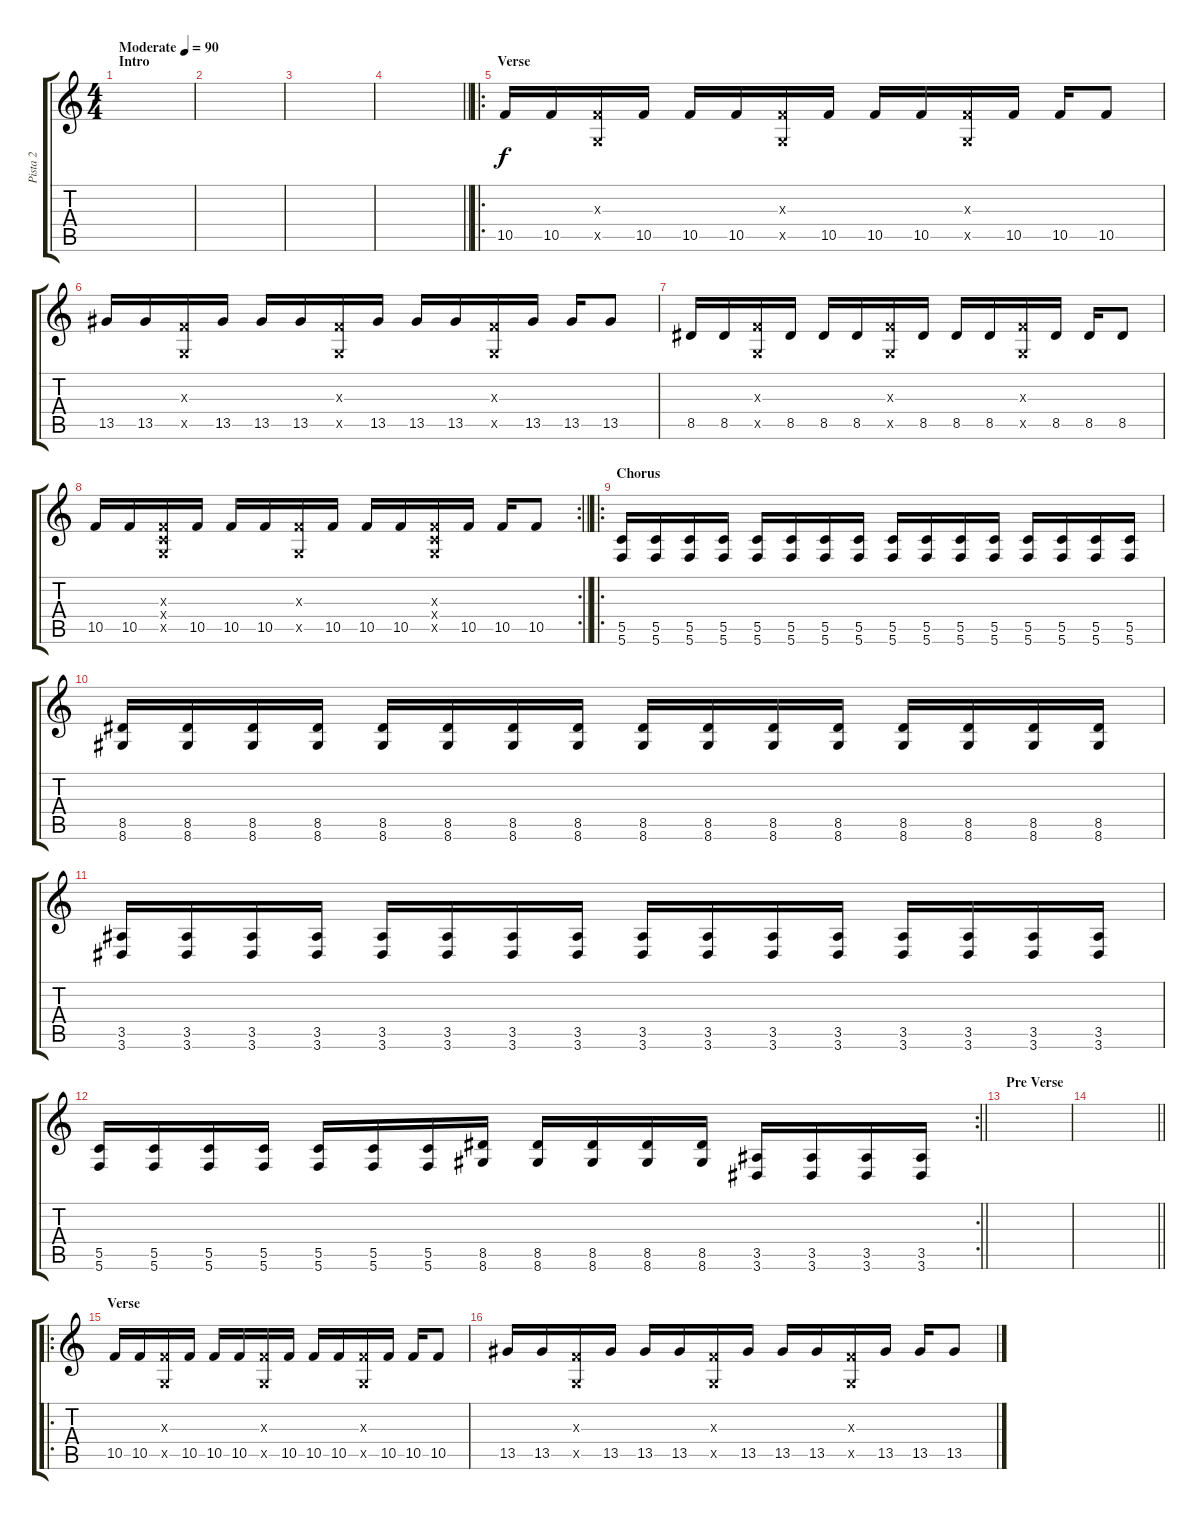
\track ("Pista 2" "Pista 2") {instrument overdrivenguitar}
\staff {score tabs}
\tuning (D4 A3 F3 C3 G2 C2) {hide}
\ts (4 4)
\section ("" "Intro")
\tempo (90 "Moderate")
\clef g2
\ks c
|
|
|
\barLineRight lightlight
|
\ro
\section ("" "Verse")
10.5.16 10.5.16 (0.3{x} 0.5{x}).16 10.5.16 10.5.16 10.5.16 (0.3{x} 0.5{x}).16 10.5.16 10.5.16 10.5.16 (0.3{x} 0.5{x}).16 10.5.16 10.5.16 10.5.8 |
13.5.16 13.5.16 (0.3{x} 0.5{x}).16 13.5.16 13.5.16 13.5.16 (0.3{x} 0.5{x}).16 13.5.16 13.5.16 13.5.16 (0.3{x} 0.5{x}).16 13.5.16 13.5.16 13.5.8 |
8.5.16 8.5.16 (0.3{x} 0.5{x}).16 8.5.16 8.5.16 8.5.16 (0.3{x} 0.5{x}).16 8.5.16 8.5.16 8.5.16 (0.3{x} 0.5{x}).16 8.5.16 8.5.16 8.5.8 |
\rc 2
\barLineRight lightlight
10.5.16 10.5.16 (0.3{x} 0.4{x} 0.5{x}).16 10.5.16 10.5.16 10.5.16 (0.3{x} 0.5{x}).16 10.5.16 10.5.16 10.5.16 (0.3{x} 0.4{x} 0.5{x}).16 10.5.16 10.5.16 10.5.8 |
\ro
\section ("" "Chorus")
(5.5 5.6).16 (5.5 5.6).16 (5.5 5.6).16 (5.5 5.6).16 (5.5 5.6).16 (5.5 5.6).16 (5.5 5.6).16 (5.5 5.6).16 (5.5 5.6).16 (5.5 5.6).16 (5.5 5.6).16 (5.5 5.6).16 (5.5 5.6).16 (5.5 5.6).16 (5.5 5.6).16 (5.5 5.6).16 |
(8.5 8.6).16 (8.5 8.6).16 (8.5 8.6).16 (8.5 8.6).16 (8.5 8.6).16 (8.5 8.6).16 (8.5 8.6).16 (8.5 8.6).16 (8.5 8.6).16 (8.5 8.6).16 (8.5 8.6).16 (8.5 8.6).16 (8.5 8.6).16 (8.5 8.6).16 (8.5 8.6).16 (8.5 8.6).16 |
(3.5 3.6).16 (3.5 3.6).16 (3.5 3.6).16 (3.5 3.6).16 (3.5 3.6).16 (3.5 3.6).16 (3.5 3.6).16 (3.5 3.6).16 (3.5 3.6).16 (3.5 3.6).16 (3.5 3.6).16 (3.5 3.6).16 (3.5 3.6).16 (3.5 3.6).16 (3.5 3.6).16 (3.5 3.6).16 |
\rc 2
\barLineRight lightlight
(5.5 5.6).16 (5.5 5.6).16 (5.5 5.6).16 (5.5 5.6).16 (5.5 5.6).16 (5.5 5.6).16 (5.5 5.6).16 (8.5 8.6).16 (8.5 8.6).16 (8.5 8.6).16 (8.5 8.6).16 (8.5 8.6).16 (3.5 3.6).16 (3.5 3.6).16 (3.5 3.6).16 (3.5 3.6).16 |
\section ("" "Pre Verse")
|
\barLineRight lightlight
|
\ro
\section ("" "Verse")
10.5.16 10.5.16 (0.3{x} 0.5{x}).16 10.5.16 10.5.16 10.5.16 (0.3{x} 0.5{x}).16 10.5.16 10.5.16 10.5.16 (0.3{x} 0.5{x}).16 10.5.16 10.5.16 10.5.8 |
13.5.16 13.5.16 (0.3{x} 0.5{x}).16 13.5.16 13.5.16 13.5.16 (0.3{x} 0.5{x}).16 13.5.16 13.5.16 13.5.16 (0.3{x} 0.5{x}).16 13.5.16 13.5.16 13.5.8
